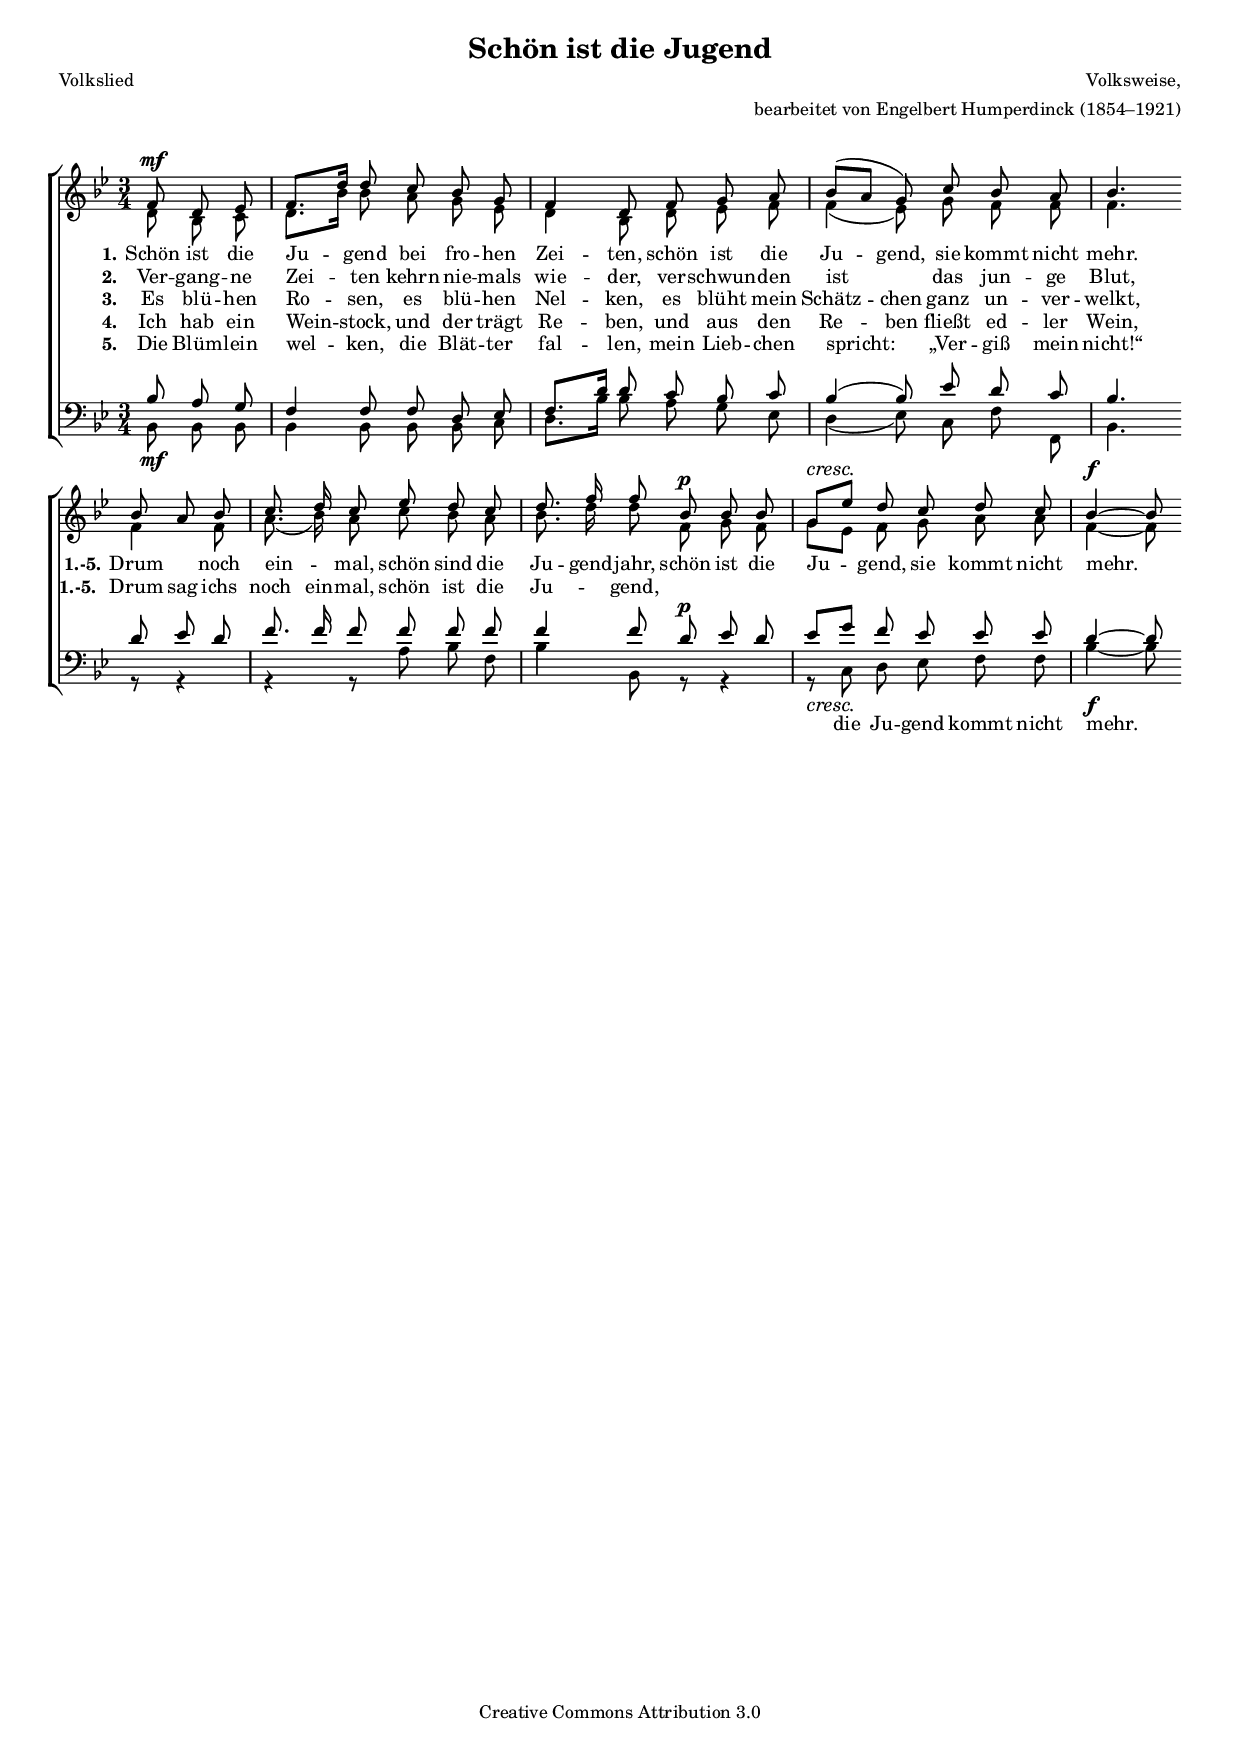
\include "deutsch.ly" 

#(set-global-staff-size 15.5) 
#(ly:set-option 'point-and-click #f) 

\version "2.12" 

global = { \key b \major \time 3/4 \tempo 4.=80 } 

SJugend = \relative b' { 
\partial 4. 
f8\mf d es 
f8.[ d'16] d8 c b g 
f4 d8 f g a 
b8[( a] g) c b a 
b4. 
\bar "|:" 
b8 a b 
c8. d16 c8 es8 d c 
d8. f16 f8 b,\p b b 
\crescTextCresc 
g8[\< es'] d c d c 
b4~\f b8 
\bar ":|" 
} 

AJugend = \relative b { 
\partial 4. 
d b c 
d8.[ b'16] b8 a g es 
d4 b8 d es f 
f4( es8) g f f 
f4. 
\bar "|:" 
f4 f8 
a8.( b16) a8 c b a 
b8. d16 d8 f, g f  
g8[ es] f g a a 
f4~ f8 
\bar ":|" 
} 

TJugend = \relative b { 
\partial 4. 
b8 a g 
f4 f8 f d es 
f8.[ d'16] d8 c b c 
b4( b8) es d c b4. 
\bar "|:" 
d8 es d 
f8. f16 f8 f f f 
f4 f8 d\p es d 
es8[ g] f es es es
d4~ d8 
\bar ":|" 
} 

BJugend = \relative b, { 
\partial 4. 
b8\mf b b 
b4 b8 b b c 
d8.[ b'16] b8 a g es 
d4( es8) c f f, b4. 
\bar "|:" 
r8 r4 
r4 r8 a'8 b f 
b4 b,8 r8 r4 
\crescTextCresc 
r8\< c d es f f
b4~\f b8 
\bar ":|" 
} 


LJugendA = \lyricmode { 
\set stanza = "1." 
Schön ist die Ju -- gend bei fro -- hen Zei -- ten, 
schön ist die \set ignoreMelismata = ##t Ju -- gend, \unset ignoreMelismata sie kommt nicht mehr. 
\set stanza = "1.-5." 
Drum noch ein -- mal, schön sind die Ju -- gend -- jahr, 
schön ist die Ju -- gend, sie kommt nicht mehr. 
} 

LJugendB = \lyricmode { 
\set stanza = "2." 
Ver -- gang -- ne Zei -- ten kehrn nie -- mals wie -- der, 
ver -- schwun -- den ist das jun -- ge Blut, 
} 

LJugendC = \lyricmode { 
\set stanza = "3." 
Es blü -- hen Ro -- sen, es blü -- hen Nel -- ken, 
es blüht mein \set ignoreMelismata = ##t Schätz -- chen \unset ignoreMelismata ganz un -- ver -- welkt, 
} 

LJugendD = \lyricmode { 
\set stanza = "4." 
Ich hab ein Wein -- stock, und der trägt Re -- ben, 
und aus den \set ignoreMelismata = ##t Re -- ben \unset ignoreMelismata fließt ed -- ler Wein, 
} 

LJugendE = \lyricmode { 
\set stanza = "5." 
Die Blüm -- lein wel -- ken, die Blät -- ter fal -- len, 
mein Lieb -- chen spricht: „Ver -- giß mein nicht!“
} 

LJugendXS = \lyricmode { 
\skip 8 \skip 8 \skip 8 \skip 4 \skip 8 \skip 8 \skip 8 \skip 8 \skip 4\skip 8 
\skip 8 \skip 8 \skip 8 \skip 4. \skip 8 \skip 8 \skip 8 \skip 4. 
\set stanza = "1.-5. " 
Drum sag ichs noch ein -- mal, 
} 

LJugendXT = \lyricmode { 
\skip 8 \skip 8 \skip 8 \skip 4 \skip 8 \skip 8 \skip 8 \skip 8 \skip 4\skip 8 
\skip 8 \skip 8 \skip 8 \skip 4. \skip 8 \skip 8 \skip 8 \skip 4. 
\set stanza = "1.-5. " 
Drum sag ichs noch ein -- mal, schön ist die Ju -- gend, 
} 

LJugendXB = \lyricmode { 
\skip 8 \skip 8 \skip 8 \skip 4 \skip 8 \skip 8 \skip 8 \skip 8 \skip 4\skip 8 
\skip 8 \skip 8 \skip 8 \skip 4. \skip 8 \skip 8 \skip 8 \skip 4. 
\skip 8 \skip 8 \skip 8 \skip 4 \skip 8 
die Ju -- gend kommt nicht mehr. 
} 

%--------------------

\header { 
kaisernumber = "436" 
comment = "" 
footnote = "" 
 
title = "Schön ist die Jugend" 
subtitle = "" 
composer = "Volksweise," 
opus = "" 
meter = \markup {} 
arranger = "bearbeitet von Engelbert Humperdinck (1854–1921)" 
poet = "Volkslied" 
 
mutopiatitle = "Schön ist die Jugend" 
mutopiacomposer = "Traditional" 
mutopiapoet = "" 
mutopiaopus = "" 
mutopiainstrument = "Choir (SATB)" 
date = "1910s" 
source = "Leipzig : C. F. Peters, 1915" 
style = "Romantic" 
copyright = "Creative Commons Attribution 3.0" 
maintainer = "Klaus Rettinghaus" 
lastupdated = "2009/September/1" 
 
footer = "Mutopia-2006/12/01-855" 
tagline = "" 
} 

\score {
{
\context ChoirStaff 
	<< 
%	\context Lyrics = SopranX 
	\context Staff = women 
	<< 
	\set Staff.midiInstrument = "voice oohs" 
			\clef "G" 
			\context Voice = Sopran { \voiceOne 
				<< 
				\autoBeamOff 
				\dynamicUp 
				{ \global \SJugend } 
				>> } 
			\context Voice = Alt { \voiceTwo 
 				<< 
				\autoBeamOff 
				\dynamicDown 
				{ \global \AJugend } 
				>> } 
			>> 
	\context Lyrics = verseone 
	\context Lyrics = versetwo 
	\context Lyrics = versethree 
	\context Lyrics = versefour 
	\context Lyrics = versefive 
	\context Lyrics = TenorX 
	\context Staff = men 
	<< 
	\set Staff.midiInstrument = "voice oohs" 
			\clef "F" 
			\context Voice = Tenor { \voiceOne 
				<< 
				\autoBeamOff 
				\dynamicUp 
				{ \global \TJugend } 
				>> } 
			\context Voice = Bass { \voiceTwo 
				<< 
				\autoBeamOff 
				\dynamicDown 
				{ \global \BJugend } 
				>> } 
		>> 
	\context Lyrics = BassX 

%	\context Lyrics = SopranX \lyricsto Sopran \LJugendXS 
	\context Lyrics = verseone \lyricsto Alt \LJugendA 
	\context Lyrics = versetwo \lyricsto Alt \LJugendB 
	\context Lyrics = versethree \lyricsto Alt \LJugendC 
	\context Lyrics = versefour \lyricsto Alt \LJugendD 
	\context Lyrics = versefive \lyricsto Alt \LJugendE 
	\context Lyrics = TenorX \lyricsto Tenor \LJugendXT 
	\context Lyrics = BassX \lyricsto Bass \LJugendXB 
	>>
}

\layout {
indent = 0.0\cm
\context {\Score 
\remove "Bar_number_engraver"
\override MetronomeMark #'transparent = ##t 
\override DynamicTextSpanner #'dash-period = #-1.0 
}
\context {\Staff 
\override VerticalAxisGroup #'minimum-Y-extent = #'(-1 . 1) 
}
}

\midi {
}

}
